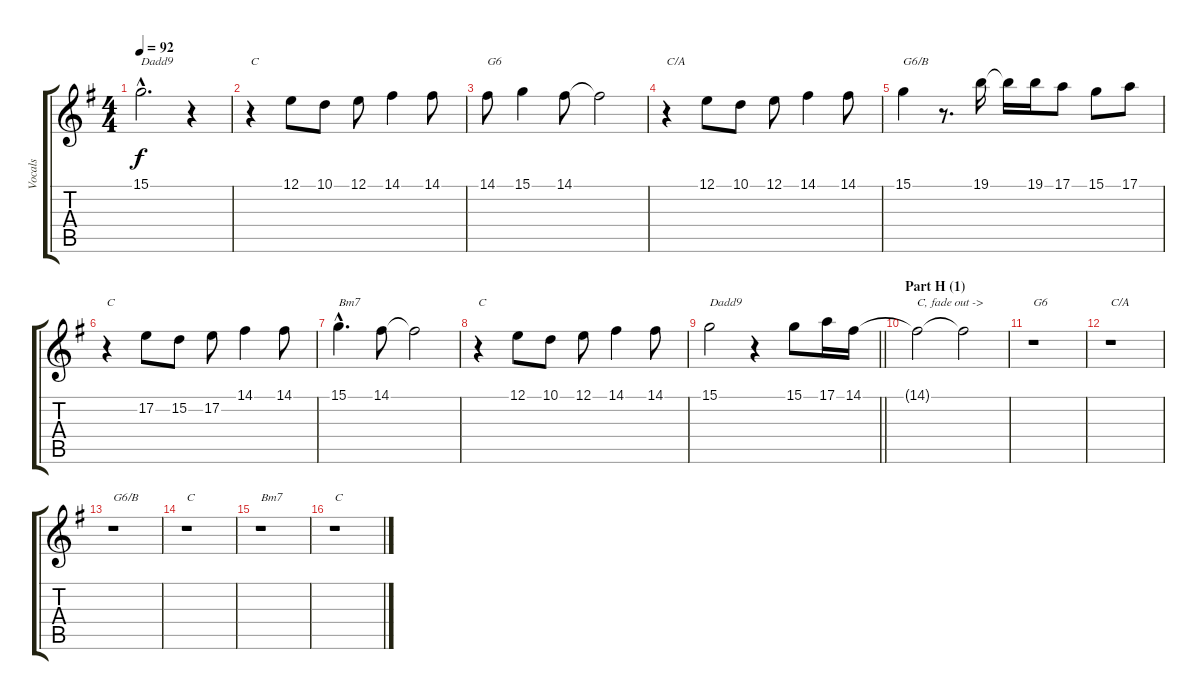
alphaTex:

\track ("Vocals" "Vocals") {instrument trumpet}
\staff {score tabs}
\tuning (E4 B3 G3 D3 A2 E2) {hide}
\ts (4 4)
\tempo 92
\clef g2
\ks g
15.1{hac}.2{d txt "Dadd9" dy f} r.4 |
r.4{txt "C"} 12.1.8 10.1.8 12.1.8 14.1.4 14.1.8 |
14.1.8{txt "G6"} 15.1.4 14.1.8 14.1{t}.2 |
r.4{txt "C/A"} 12.1.8 10.1.8 12.1.8 14.1.4 14.1.8 |
15.1.4{txt "G6/B"} r.8{d} 19.1.16 19.1{t}.16 19.1.16 17.1.8 15.1.8 17.1.8 |
r.4{txt "C"} 17.2.8 15.2.8 17.2.8 14.1.4 14.1.8 |
15.1{hac}.4{d txt "Bm7"} 14.1.8 14.1{t}.2 |
r.4{txt "C"} 12.1.8 10.1.8 12.1.8 14.1.4 14.1.8 |
\barLineRight lightlight
15.1.2{txt "Dadd9"} r.4 15.1.8 17.1.16 14.1.16 |
\section ("" "Part H (1)")
14.1{t}.2{txt "C, fade out ->"} 14.1{t}.2 |
r.1{txt "G6"} |
r.1{txt "C/A"} |
r.1{txt "G6/B"} |
r.1{txt "C"} |
r.1{txt "Bm7"} |
r.1{txt "C"}
